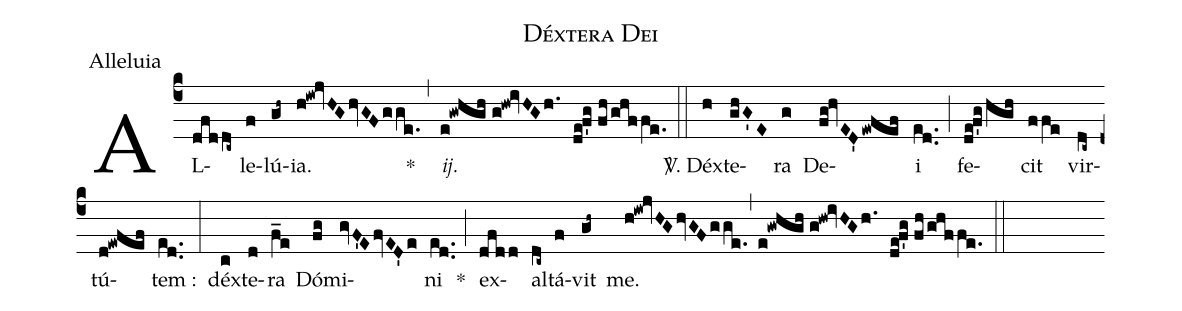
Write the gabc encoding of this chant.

name:Déxtera Dei;
office-part:Alleluia;
%%
(c4) AL(dfddc~)le(f)lú(gh~)ia.(h!iw!jvHGhvGFgge.) *(,) <i>ij.</i>(e!gwhgh//g!hw!ivHGh. de!f'g//fh/ghffe.) (::)

<sp>V/</sp>. Déx(h)te(ghG'E)ra(g) De(fg!hvED'ewfef)i(ed..) (;) fe(de!f'g/hgh)cit(ffe) vir(dc~)tú(d!ewfef)tem :(ed..) (:)
déx(c)te(d)ra(f_e) Dó(fg)mi(gvF'EfvED'e)ni(ed..) *(;) ex(dfdd)al(dc~)tá(f)vit(gh~) me.(h!iw!jvHGhvGFgge.,e!gwhgh//g!hw!ivHGh. de!f'g//fh/ghffe.) (::)
